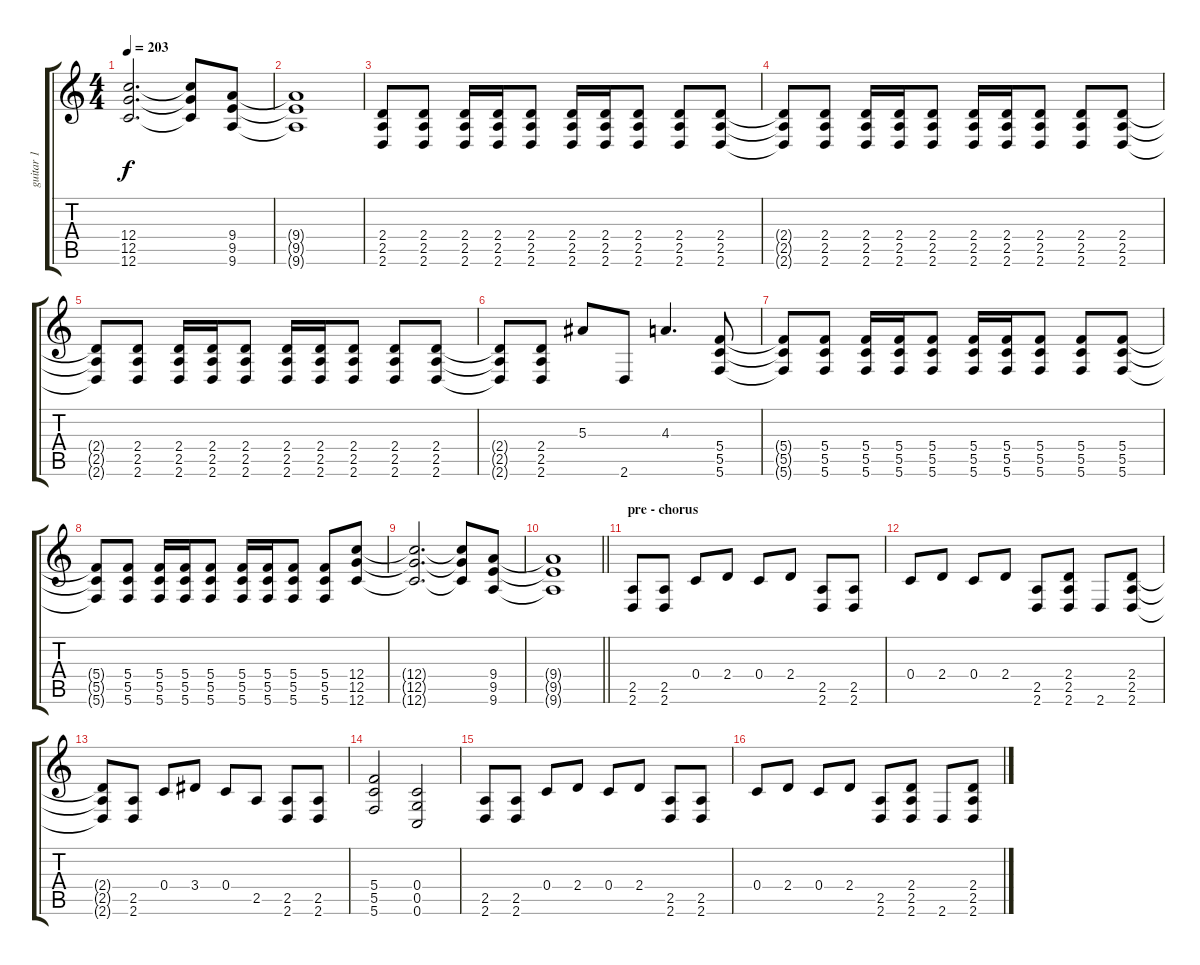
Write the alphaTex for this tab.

\track ("guitar 1" "guitar 1") {instrument distortionguitar}
\staff {score tabs}
\tuning (D4 A3 F3 C3 G2 C2) {hide}
\ts (4 4)
\tempo 203
\clef g2
\ks c
(12.4{t} 12.5{t} 12.6{t}).2{d dy f} (12.4{t} 12.5{t} 12.6{t}).8 (9.4 9.5 9.6).8 |
(9.4{t} 9.5{t} 9.6{t}).1 |
(2.4 2.5 2.6).8 (2.4 2.5 2.6).8 (2.4 2.5 2.6).16 (2.4 2.5 2.6).16 (2.4 2.5 2.6).8 (2.4 2.5 2.6).16 (2.4 2.5 2.6).16 (2.4 2.5 2.6).8 (2.4 2.5 2.6).8 (2.4 2.5 2.6).8 |
(2.4{t} 2.5{t} 2.6{t}).8 (2.4 2.5 2.6).8 (2.4 2.5 2.6).16 (2.4 2.5 2.6).16 (2.4 2.5 2.6).8 (2.4 2.5 2.6).16 (2.4 2.5 2.6).16 (2.4 2.5 2.6).8 (2.4 2.5 2.6).8 (2.4 2.5 2.6).8 |
(2.4{t} 2.5{t} 2.6{t}).8 (2.4 2.5 2.6).8 (2.4 2.5 2.6).16 (2.4 2.5 2.6).16 (2.4 2.5 2.6).8 (2.4 2.5 2.6).16 (2.4 2.5 2.6).16 (2.4 2.5 2.6).8 (2.4 2.5 2.6).8 (2.4 2.5 2.6).8 |
(2.4{t} 2.5{t} 2.6{t}).8 (2.4 2.5 2.6).8 5.3.8 2.6.8 4.3.4{d} (5.4 5.5 5.6).8 |
(5.4{t} 5.5{t} 5.6{t}).8 (5.4 5.5 5.6).8 (5.4 5.5 5.6).16 (5.4 5.5 5.6).16 (5.4 5.5 5.6).8 (5.4 5.5 5.6).16 (5.4 5.5 5.6).16 (5.4 5.5 5.6).8 (5.4 5.5 5.6).8 (5.4 5.5 5.6).8 |
(5.4{t} 5.5{t} 5.6{t}).8 (5.4 5.5 5.6).8 (5.4 5.5 5.6).16 (5.4 5.5 5.6).16 (5.4 5.5 5.6).8 (5.4 5.5 5.6).16 (5.4 5.5 5.6).16 (5.4 5.5 5.6).8 (5.4 5.5 5.6).8 (12.4 12.5 12.6).8 |
(12.4{t} 12.5{t} 12.6{t}).2{d} (12.4{t} 12.5{t} 12.6{t}).8 (9.4 9.5 9.6).8 |
\barLineRight lightlight
(9.4{t} 9.5{t} 9.6{t}).1 |
\section ("" "pre - chorus")
(2.5 2.6).8 (2.5 2.6).8 0.4.8 2.4.8 0.4.8 2.4.8 (2.5 2.6).8 (2.5 2.6).8 |
0.4.8 2.4.8 0.4.8 2.4.8 (2.5 2.6).8 (2.4 2.5 2.6).8 2.6.8 (2.4 2.5 2.6).8 |
(2.4{t} 2.5{t} 2.6{t}).8 (2.5 2.6).8 0.4.8 3.4.8 0.4.8 2.5.8 (2.5 2.6).8 (2.5 2.6).8 |
(5.4 5.5 5.6).2 (0.4 0.5 0.6).2 |
(2.5 2.6).8 (2.5 2.6).8 0.4.8 2.4.8 0.4.8 2.4.8 (2.5 2.6).8 (2.5 2.6).8 |
0.4.8 2.4.8 0.4.8 2.4.8 (2.5 2.6).8 (2.4 2.5 2.6).8 2.6.8 (2.4 2.5 2.6).8
